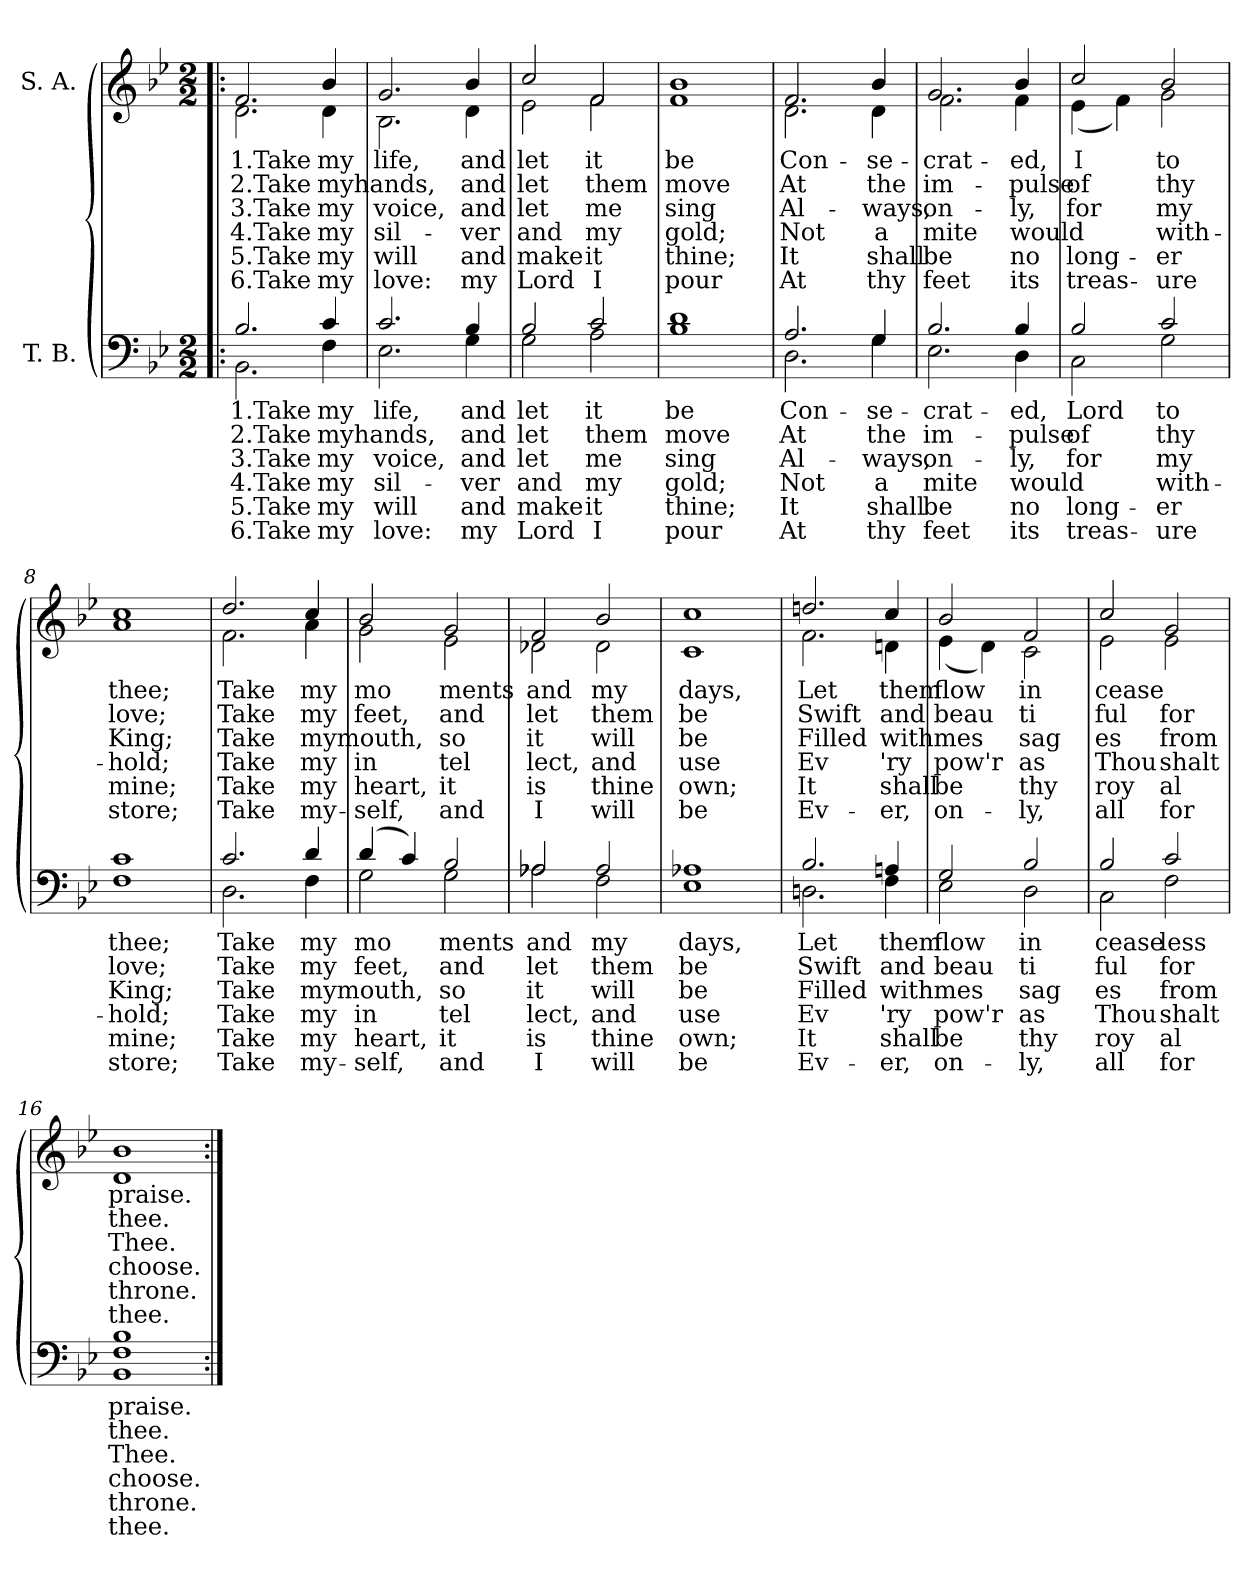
**kern	**text	**text	**text	**text	**text	**text	**kern	**text	**text	**text	**text	**text	**text
*part2	*part2	*part2	*part2	*part2	*part2	*part2	*part1	*part1	*part1	*part1	*part1	*part1	*part1
*staff2	*staff2	*staff2	*staff2	*staff2	*staff2	*staff2	*staff1	*staff1	*staff1	*staff1	*staff1	*staff1	*staff1
*I"T. B.	*	*	*	*	*	*	*I"S. A.	*	*	*	*	*	*
*clefF4	*	*	*	*	*	*	*clefG2	*	*	*	*	*	*
*k[b-e-]	*	*	*	*	*	*	*k[b-e-]	*	*	*	*	*	*
*B-:	*	*	*	*	*	*	*B-:	*	*	*	*	*	*
*M2/2	*	*	*	*	*	*	*M2/2	*	*	*	*	*	*
=1!|:	=1!|:	=1!|:	=1!|:	=1!|:	=1!|:	=1!|:	=1!|:	=1!|:	=1!|:	=1!|:	=1!|:	=1!|:	=1!|:
!	!LO:LY:a:rj	!LO:LY:a:rj	!LO:LY:a:rj	!LO:LY:a:rj	!LO:LY:a:rj	!LO:LY:a:rj	!	!LO:LY:b:rj	!LO:LY:b:rj	!LO:LY:b:rj	!LO:LY:b:rj	!LO:LY:b:rj	!LO:LY:b:rj
*^	*	*	*	*	*	*	*^	*	*	*	*	*	*
2.B-/	2.BB-\	1.Take	2.Take	3.Take	4.Take	5.Take	6.Take	2.f/	2.d\	1.Take	2.Take	3.Take	4.Take	5.Take	6.Take
!	!	!LO:LY:a	!LO:LY:a	!LO:LY:a	!LO:LY:a	!LO:LY:a	!LO:LY:a	!	!	!LO:LY:b	!LO:LY:b	!LO:LY:b	!LO:LY:b	!LO:LY:b	!LO:LY:b
4c/	4F\	my	myhands,	my	my	my	my	4b-/	4d\	my	myhands,	my	my	my	my
=2	=2	=2	=2	=2	=2	=2	=2	=2	=2	=2	=2	=2	=2	=2	=2
!	!	!LO:LY:a	!	!LO:LY:a	!LO:LY:a	!LO:LY:a	!LO:LY:a	!	!	!LO:LY:b	!	!LO:LY:b	!LO:LY:b	!LO:LY:b	!LO:LY:b
2.c/	2.E-\	life,	.	voice,	sil-	will	love:	2.g/	2.B-\	life,	.	voice,	sil-	will	love:
!	!	!LO:LY:a	!LO:LY:a	!LO:LY:a	!LO:LY:a	!LO:LY:a	!LO:LY:a	!	!	!LO:LY:b	!LO:LY:b	!LO:LY:b	!LO:LY:b	!LO:LY:b	!LO:LY:b
4B-/	4G\	and	and	and	-ver	and	my	4b-/	4d\	and	and	and	-ver	and	my
=3	=3	=3	=3	=3	=3	=3	=3	=3	=3	=3	=3	=3	=3	=3	=3
!	!	!LO:LY:a	!LO:LY:a	!LO:LY:a	!LO:LY:a	!LO:LY:a	!LO:LY:a	!	!	!LO:LY:b	!LO:LY:b	!LO:LY:b	!LO:LY:b	!LO:LY:b	!LO:LY:b
2B-/	2G\	let	let	let	and	make	Lord	2cc/	2e-\	let	let	let	and	make	Lord
!	!	!LO:LY:a	!LO:LY:a	!LO:LY:a	!LO:LY:a	!LO:LY:a	!LO:LY:a	!	!	!LO:LY:b	!LO:LY:b	!LO:LY:b	!LO:LY:b	!LO:LY:b	!LO:LY:b
2c/	2A\	it	them	me	my	it	I	2f/	2f\	it	them	me	my	it	I
=4	=4	=4	=4	=4	=4	=4	=4	=4	=4	=4	=4	=4	=4	=4	=4
!	!	!LO:LY:a	!LO:LY:a	!LO:LY:a	!LO:LY:a	!LO:LY:a	!LO:LY:a	!	!	!LO:LY:b	!LO:LY:b	!LO:LY:b	!LO:LY:b	!LO:LY:b	!LO:LY:b
*v	*v	*	*	*	*	*	*	*	*	*	*	*	*	*	*
*	*	*	*	*	*	*	*v	*v	*	*	*	*	*	*
1B- 1d	be	move	sing	gold;	thine;	pour	1f 1b-	be	move	sing	gold;	thine;	pour
=5	=5	=5	=5	=5	=5	=5	=5	=5	=5	=5	=5	=5	=5
!	!LO:LY:a	!LO:LY:a	!LO:LY:a	!LO:LY:a	!LO:LY:a	!LO:LY:a	!	!LO:LY:b	!LO:LY:b	!LO:LY:b	!LO:LY:b	!LO:LY:b	!LO:LY:b
*^	*	*	*	*	*	*	*^	*	*	*	*	*	*
2.A/	2.D\	Con-	At	Al-	Not	It	At	2.f/	2.d\	Con-	At	Al-	Not	It	At
!	!	!LO:LY:a	!LO:LY:a	!LO:LY:a	!LO:LY:a	!LO:LY:a	!LO:LY:a	!	!	!LO:LY:b	!LO:LY:b	!LO:LY:b	!LO:LY:b	!LO:LY:b	!LO:LY:b
4G/	4G\	-se-	the	-ways,	a	shall	thy	4b-/	4d\	-se-	the	-ways,	a	shall	thy
=6	=6	=6	=6	=6	=6	=6	=6	=6	=6	=6	=6	=6	=6	=6	=6
!	!	!LO:LY:a	!LO:LY:a	!LO:LY:a	!LO:LY:a	!LO:LY:a	!LO:LY:a	!	!	!LO:LY:b	!LO:LY:b	!LO:LY:b	!LO:LY:b	!LO:LY:b	!LO:LY:b
2.B-/	2.E-\	-crat-	im-	on-	mite	be	feet	2.g/	2.f\	-crat-	im-	on-	mite	be	feet
!	!	!LO:LY:a	!LO:LY:a	!LO:LY:a	!LO:LY:a	!LO:LY:a	!LO:LY:a	!	!	!LO:LY:b	!LO:LY:b	!LO:LY:b	!LO:LY:b	!LO:LY:b	!LO:LY:b
4B-/	4D\	-ed,	-pulse	-ly,	would	no	its	4b-/	4f\	-ed,	-pulse	-ly,	would	no	its
=7	=7	=7	=7	=7	=7	=7	=7	=7	=7	=7	=7	=7	=7	=7	=7
!	!	!LO:LY:a	!LO:LY:a	!LO:LY:a	!	!LO:LY:a	!LO:LY:a	!	!	!LO:LY:b	!LO:LY:b	!LO:LY:b	!	!LO:LY:b	!LO:LY:b
!	!	!	!	!	!	!	!	!	!	!LO:LY:b	!	!	!	!	!
2B-/	2C\	Lord	of	for	.	long-	treas-	2cc/	(<4e-\	I	of	for	.	long-	treas-
.	.	.	.	.	.	.	.	.	4f\)	.	.	.	.	.	.
!	!	!LO:LY:a	!LO:LY:a	!LO:LY:a	!LO:LY:a	!LO:LY:a	!LO:LY:a	!	!	!LO:LY:b	!LO:LY:b	!LO:LY:b	!LO:LY:b	!LO:LY:b	!LO:LY:b
2c/	2G\	to	thy	my	with-	-er	-ure	2g\	2b-/	to	thy	my	with-	-er	-ure
=8	=8	=8	=8	=8	=8	=8	=8	=8	=8	=8	=8	=8	=8	=8	=8
!	!	!LO:LY:a	!LO:LY:a	!LO:LY:a	!LO:LY:a	!LO:LY:a	!LO:LY:a	!	!	!LO:LY:b	!LO:LY:b	!LO:LY:b	!LO:LY:b	!LO:LY:b	!LO:LY:b
*v	*v	*	*	*	*	*	*	*	*	*	*	*	*	*	*
*	*	*	*	*	*	*	*v	*v	*	*	*	*	*	*
1F 1c	thee;	love;	King;	-hold;	mine;	store;	1a 1cc	thee;	love;	King;	-hold;	mine;	store;
!!LO:LB:g=z
=9	=9	=9	=9	=9	=9	=9	=9	=9	=9	=9	=9	=9	=9
!	!LO:LY:a	!LO:LY:a	!LO:LY:a	!LO:LY:a	!LO:LY:a	!LO:LY:a	!	!LO:LY:b	!LO:LY:b	!LO:LY:b	!LO:LY:b	!LO:LY:b	!LO:LY:b
*^	*	*	*	*	*	*	*^	*	*	*	*	*	*
2.c/	2.D\	Take	Take	Take	Take	Take	Take	2.dd/	2.f\	Take	Take	Take	Take	Take	Take
!	!	!LO:LY:a	!LO:LY:a	!LO:LY:a	!LO:LY:a	!LO:LY:a	!LO:LY:a	!	!	!LO:LY:b	!LO:LY:b	!LO:LY:b	!LO:LY:b	!LO:LY:b	!LO:LY:b
4d/	4F\	my	my	mymouth,	my	my	my-	4cc/	4a\	my	my	mymouth,	my	my	my-
=10	=10	=10	=10	=10	=10	=10	=10	=10	=10	=10	=10	=10	=10	=10	=10
!	!	!LO:LY:a	!LO:LY:a	!	!LO:LY:a	!LO:LY:a	!LO:LY:a	!	!	!LO:LY:b	!LO:LY:b	!	!LO:LY:b	!LO:LY:b	!LO:LY:b
(4d/	2G\	mo	feet,	.	in	heart,	-self,	2b-/	2g\	mo	feet,	.	in	heart,	-self,
4c/)	.	.	.	.	.	.	.	.	.	.	.	.	.	.	.
!	!	!LO:LY:a	!LO:LY:a	!LO:LY:a	!LO:LY:a	!LO:LY:a	!LO:LY:a	!	!	!LO:LY:b	!LO:LY:b	!LO:LY:b	!LO:LY:b	!LO:LY:b	!LO:LY:b
2B-/	2G\	ments	and	so	tel	it	and	2g/	2e-\	ments	and	so	tel	it	and
=11	=11	=11	=11	=11	=11	=11	=11	=11	=11	=11	=11	=11	=11	=11	=11
!	!	!LO:LY:a	!LO:LY:a	!LO:LY:a	!LO:LY:a	!LO:LY:a	!LO:LY:a	!	!	!LO:LY:b	!LO:LY:b	!LO:LY:b	!LO:LY:b	!LO:LY:b	!LO:LY:b
2A-X/	2A-\	and	let	it	lect,	is	I	2f/	2d-X\	and	let	it	lect,	is	I
!	!	!LO:LY:a	!LO:LY:a	!LO:LY:a	!LO:LY:a	!LO:LY:a	!LO:LY:a	!	!	!LO:LY:b	!LO:LY:b	!LO:LY:b	!LO:LY:b	!LO:LY:b	!LO:LY:b
2A-/	2F\	my	them	will	and	thine	will	2b-/	2d-\	my	them	will	and	thine	will
=12	=12	=12	=12	=12	=12	=12	=12	=12	=12	=12	=12	=12	=12	=12	=12
!	!	!LO:LY:a	!LO:LY:a	!LO:LY:a	!LO:LY:a	!LO:LY:a	!LO:LY:a	!	!	!LO:LY:b	!LO:LY:b	!LO:LY:b	!LO:LY:b	!LO:LY:b	!LO:LY:b
*v	*v	*	*	*	*	*	*	*	*	*	*	*	*	*	*
*	*	*	*	*	*	*	*v	*v	*	*	*	*	*	*
1E- 1A-X	days,	be	be	use	own;	be	1c 1cc	days,	be	be	use	own;	be
=13	=13	=13	=13	=13	=13	=13	=13	=13	=13	=13	=13	=13	=13
!	!LO:LY:a	!LO:LY:a	!LO:LY:a	!LO:LY:a	!LO:LY:a	!LO:LY:a	!	!LO:LY:b	!LO:LY:b	!LO:LY:b	!LO:LY:b	!LO:LY:b	!LO:LY:b
*^	*	*	*	*	*	*	*^	*	*	*	*	*	*
2.B-/	2.Dn\	Let	Swift	Filled	Ev	It	Ev-	2.ddn/	2.f\	Let	Swift	Filled	Ev	It	Ev-
!	!	!LO:LY:a	!LO:LY:a	!LO:LY:a	!LO:LY:a	!LO:LY:a	!LO:LY:a	!	!	!LO:LY:b	!LO:LY:b	!LO:LY:b	!LO:LY:b	!LO:LY:b	!LO:LY:b
4An/	4F\	them	and	with	'ry	shall	-er,	4cc/	4dn\	them	and	with	'ry	shall	-er,
=14	=14	=14	=14	=14	=14	=14	=14	=14	=14	=14	=14	=14	=14	=14	=14
!	!	!LO:LY:a	!LO:LY:a	!LO:LY:a	!LO:LY:a	!LO:LY:a	!LO:LY:a	!	!	!LO:LY:b	!LO:LY:b	!LO:LY:b	!LO:LY:b	!LO:LY:b	!LO:LY:b
2G/	2E-\	flow	beau	mes	pow'r	be	on-	2b-/	(<4e-\	flow	beau	mes	pow'r	be	on-
.	.	.	.	.	.	.	.	.	4d\)	.	.	.	.	.	.
!	!	!LO:LY:a	!LO:LY:a	!LO:LY:a	!LO:LY:a	!LO:LY:a	!LO:LY:a	!	!	!LO:LY:b	!LO:LY:b	!LO:LY:b	!LO:LY:b	!LO:LY:b	!LO:LY:b
2B-/	2D\	in	ti	sag	as	thy	-ly,	2c\	2f/	in	ti	sag	as	thy	-ly,
=15	=15	=15	=15	=15	=15	=15	=15	=15	=15	=15	=15	=15	=15	=15	=15
!	!	!LO:LY:a	!LO:LY:a	!LO:LY:a	!LO:LY:a	!LO:LY:a	!LO:LY:a	!	!	!LO:LY:b	!LO:LY:b	!LO:LY:b	!LO:LY:b	!LO:LY:b	!LO:LY:b
2B-/	2C\	cease	ful	es	Thou	roy	all	2cc/	2e-\	cease	ful	es	Thou	roy	all
!	!	!LO:LY:a	!LO:LY:a	!LO:LY:a	!LO:LY:a	!LO:LY:a	!LO:LY:a	!	!	!LO:LY:b	!LO:LY:b	!LO:LY:b	!LO:LY:b	!LO:LY:b	!LO:LY:b
2c/	2F\	less	for	from	shalt	al	for	2g/	2e-\	.	for	from	shalt	al	for
=16	=16	=16	=16	=16	=16	=16	=16	=16	=16	=16	=16	=16	=16	=16	=16
!	!	!LO:LY:a	!LO:LY:a	!LO:LY:a	!LO:LY:a	!LO:LY:a	!LO:LY:a	!	!	!LO:LY:b	!LO:LY:b	!LO:LY:b	!LO:LY:b	!LO:LY:b	!LO:LY:b
*v	*v	*	*	*	*	*	*	*	*	*	*	*	*	*	*
*	*	*	*	*	*	*	*v	*v	*	*	*	*	*	*
1BB- 1F 1B-	praise.	thee.	Thee.	choose.	throne.	thee.	1d 1b-	praise.	thee.	Thee.	choose.	throne.	thee.
=:|!	=:|!	=:|!	=:|!	=:|!	=:|!	=:|!	=:|!	=:|!	=:|!	=:|!	=:|!	=:|!	=:|!
*-	*-	*-	*-	*-	*-	*-	*-	*-	*-	*-	*-	*-	*-
